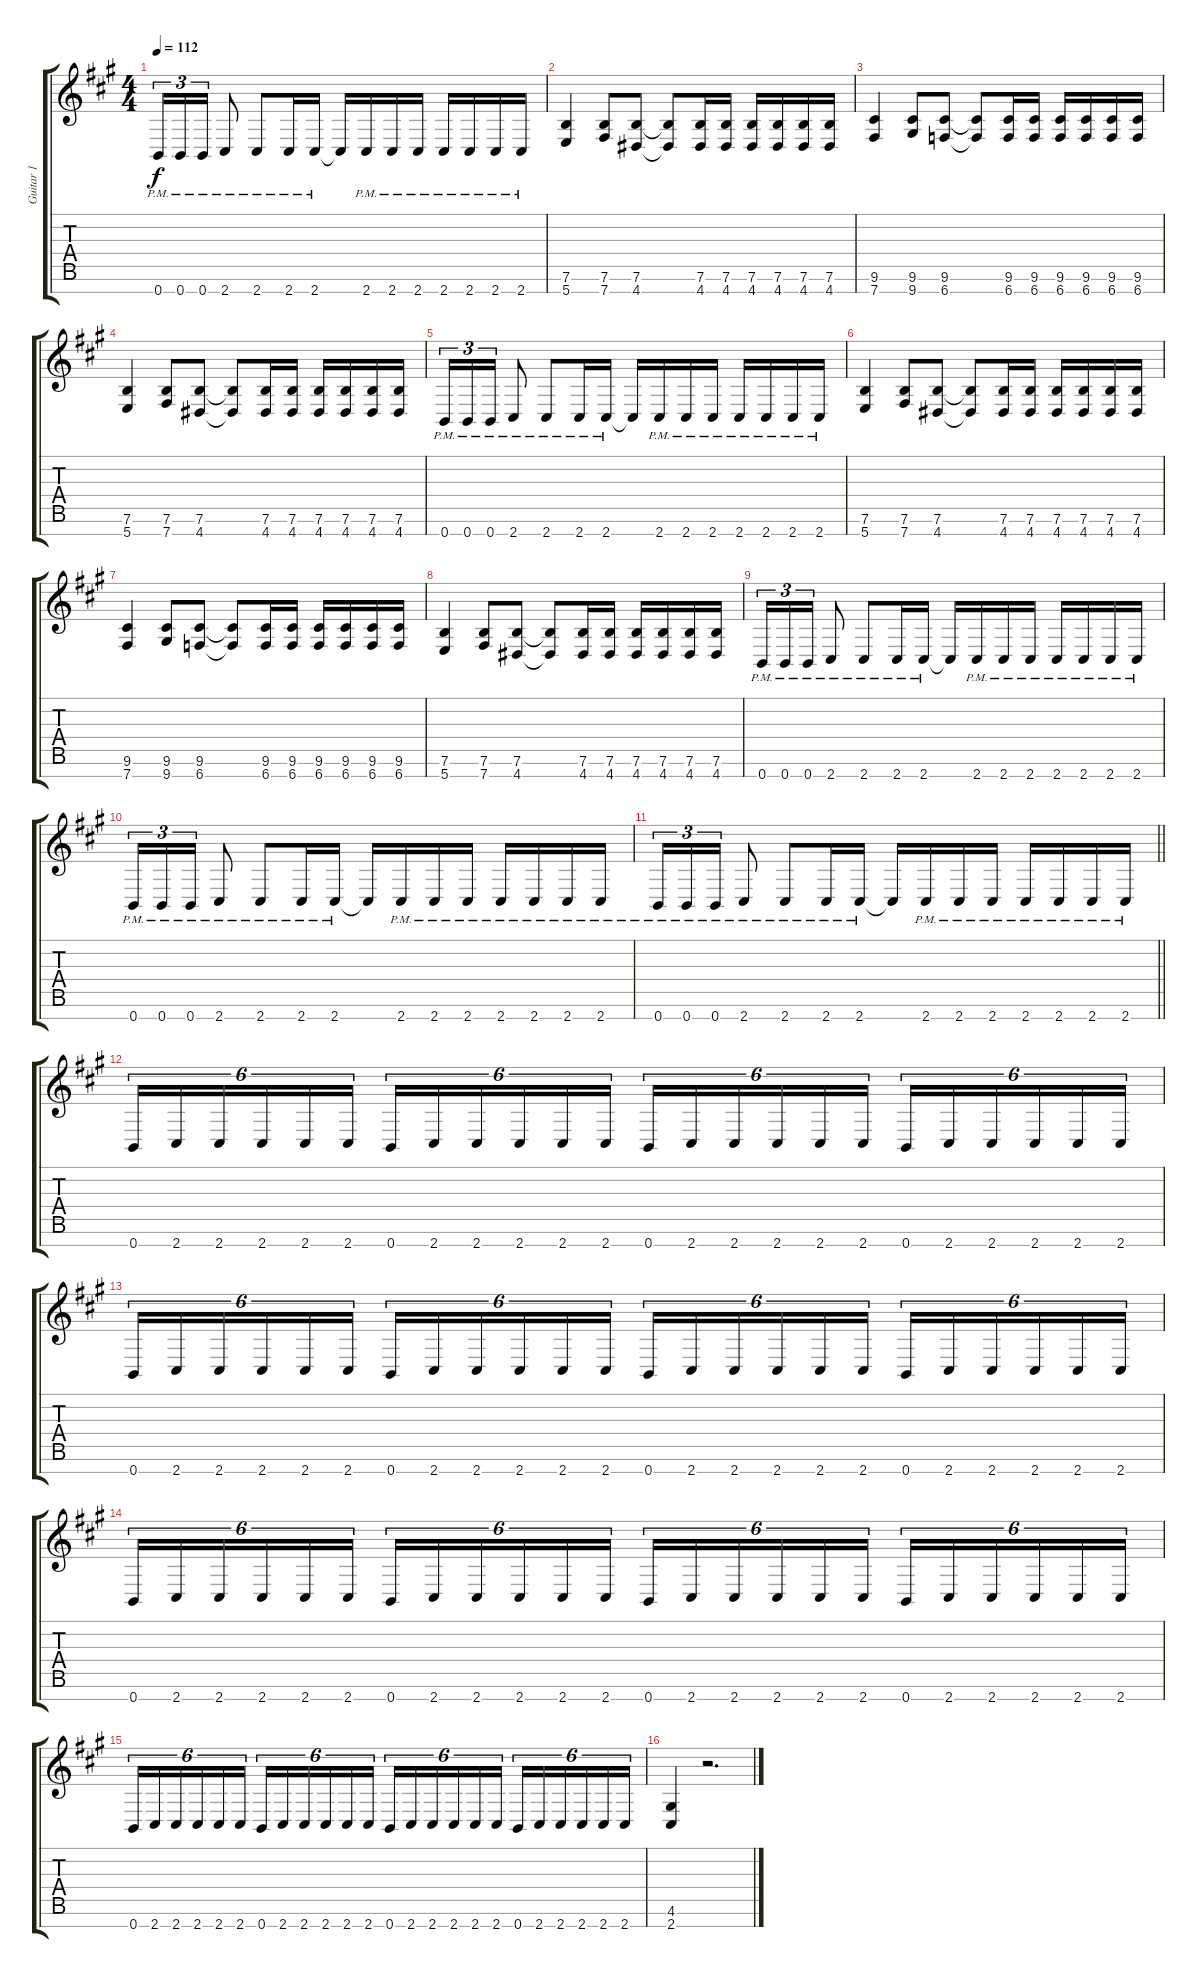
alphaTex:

\track ("Guitar 1" "Guitar 1") {instrument distortionguitar}
\staff {score tabs}
\tuning (E4 B3 G3 D3 A2 E2 B1) {hide}
\ts (4 4)
\tempo 112
\clef g2
\ks f#minor
0.7{pm}.16{tu (3 2) dy f} 0.7{pm}.16{tu (3 2)} 0.7{pm}.16{tu (3 2)} 2.7{pm}.8 2.7{pm}.8 2.7{pm}.16 2.7{pm}.16 2.7{t}.16 2.7{pm}.16 2.7{pm}.16 2.7{pm}.16 2.7{pm}.16 2.7{pm}.16 2.7{pm}.16 2.7{pm}.16 |
(7.6 5.7).4 (7.6 7.7).8 (7.6 4.7).8 (7.6{t} 4.7{t}).8 (7.6 4.7).16 (7.6 4.7).16 (7.6 4.7).16 (7.6 4.7).16 (7.6 4.7).16 (7.6 4.7).16 |
(9.6 7.7).4 (9.6 9.7).8 (9.6 6.7).8 (9.6{t} 6.7{t}).8 (9.6 6.7).16 (9.6 6.7).16 (9.6 6.7).16 (9.6 6.7).16 (9.6 6.7).16 (9.6 6.7).16 |
(7.6 5.7).4 (7.6 7.7).8 (7.6 4.7).8 (7.6{t} 4.7{t}).8 (7.6 4.7).16 (7.6 4.7).16 (7.6 4.7).16 (7.6 4.7).16 (7.6 4.7).16 (7.6 4.7).16 |
0.7{pm}.16{tu (3 2)} 0.7{pm}.16{tu (3 2)} 0.7{pm}.16{tu (3 2)} 2.7{pm}.8 2.7{pm}.8 2.7{pm}.16 2.7{pm}.16 2.7{t}.16 2.7{pm}.16 2.7{pm}.16 2.7{pm}.16 2.7{pm}.16 2.7{pm}.16 2.7{pm}.16 2.7{pm}.16 |
(7.6 5.7).4 (7.6 7.7).8 (7.6 4.7).8 (7.6{t} 4.7{t}).8 (7.6 4.7).16 (7.6 4.7).16 (7.6 4.7).16 (7.6 4.7).16 (7.6 4.7).16 (7.6 4.7).16 |
(9.6 7.7).4 (9.6 9.7).8 (9.6 6.7).8 (9.6{t} 6.7{t}).8 (9.6 6.7).16 (9.6 6.7).16 (9.6 6.7).16 (9.6 6.7).16 (9.6 6.7).16 (9.6 6.7).16 |
(7.6 5.7).4 (7.6 7.7).8 (7.6 4.7).8 (7.6{t} 4.7{t}).8 (7.6 4.7).16 (7.6 4.7).16 (7.6 4.7).16 (7.6 4.7).16 (7.6 4.7).16 (7.6 4.7).16 |
0.7{pm}.16{tu (3 2)} 0.7{pm}.16{tu (3 2)} 0.7{pm}.16{tu (3 2)} 2.7{pm}.8 2.7{pm}.8 2.7{pm}.16 2.7{pm}.16 2.7{t}.16 2.7{pm}.16 2.7{pm}.16 2.7{pm}.16 2.7{pm}.16 2.7{pm}.16 2.7{pm}.16 2.7{pm}.16 |
0.7{pm}.16{tu (3 2)} 0.7{pm}.16{tu (3 2)} 0.7{pm}.16{tu (3 2)} 2.7{pm}.8 2.7{pm}.8 2.7{pm}.16 2.7{pm}.16 2.7{t}.16 2.7{pm}.16 2.7{pm}.16 2.7{pm}.16 2.7{pm}.16 2.7{pm}.16 2.7{pm}.16 2.7{pm}.16 |
\barLineRight lightlight
0.7{pm}.16{tu (3 2)} 0.7{pm}.16{tu (3 2)} 0.7{pm}.16{tu (3 2)} 2.7{pm}.8 2.7{pm}.8 2.7{pm}.16 2.7{pm}.16 2.7{t}.16 2.7{pm}.16 2.7{pm}.16 2.7{pm}.16 2.7{pm}.16 2.7{pm}.16 2.7{pm}.16 2.7{pm}.16 |
0.7.16{tu (6 4)} 2.7.16{tu (6 4)} 2.7.16{tu (6 4)} 2.7.16{tu (6 4)} 2.7.16{tu (6 4)} 2.7.16{tu (6 4)} 0.7.16{tu (6 4)} 2.7.16{tu (6 4)} 2.7.16{tu (6 4)} 2.7.16{tu (6 4)} 2.7.16{tu (6 4)} 2.7.16{tu (6 4)} 0.7.16{tu (6 4)} 2.7.16{tu (6 4)} 2.7.16{tu (6 4)} 2.7.16{tu (6 4)} 2.7.16{tu (6 4)} 2.7.16{tu (6 4)} 0.7.16{tu (6 4)} 2.7.16{tu (6 4)} 2.7.16{tu (6 4)} 2.7.16{tu (6 4)} 2.7.16{tu (6 4)} 2.7.16{tu (6 4)} |
0.7.16{tu (6 4)} 2.7.16{tu (6 4)} 2.7.16{tu (6 4)} 2.7.16{tu (6 4)} 2.7.16{tu (6 4)} 2.7.16{tu (6 4)} 0.7.16{tu (6 4)} 2.7.16{tu (6 4)} 2.7.16{tu (6 4)} 2.7.16{tu (6 4)} 2.7.16{tu (6 4)} 2.7.16{tu (6 4)} 0.7.16{tu (6 4)} 2.7.16{tu (6 4)} 2.7.16{tu (6 4)} 2.7.16{tu (6 4)} 2.7.16{tu (6 4)} 2.7.16{tu (6 4)} 0.7.16{tu (6 4)} 2.7.16{tu (6 4)} 2.7.16{tu (6 4)} 2.7.16{tu (6 4)} 2.7.16{tu (6 4)} 2.7.16{tu (6 4)} |
0.7.16{tu (6 4)} 2.7.16{tu (6 4)} 2.7.16{tu (6 4)} 2.7.16{tu (6 4)} 2.7.16{tu (6 4)} 2.7.16{tu (6 4)} 0.7.16{tu (6 4)} 2.7.16{tu (6 4)} 2.7.16{tu (6 4)} 2.7.16{tu (6 4)} 2.7.16{tu (6 4)} 2.7.16{tu (6 4)} 0.7.16{tu (6 4)} 2.7.16{tu (6 4)} 2.7.16{tu (6 4)} 2.7.16{tu (6 4)} 2.7.16{tu (6 4)} 2.7.16{tu (6 4)} 0.7.16{tu (6 4)} 2.7.16{tu (6 4)} 2.7.16{tu (6 4)} 2.7.16{tu (6 4)} 2.7.16{tu (6 4)} 2.7.16{tu (6 4)} |
0.7.16{tu (6 4)} 2.7.16{tu (6 4)} 2.7.16{tu (6 4)} 2.7.16{tu (6 4)} 2.7.16{tu (6 4)} 2.7.16{tu (6 4)} 0.7.16{tu (6 4)} 2.7.16{tu (6 4)} 2.7.16{tu (6 4)} 2.7.16{tu (6 4)} 2.7.16{tu (6 4)} 2.7.16{tu (6 4)} 0.7.16{tu (6 4)} 2.7.16{tu (6 4)} 2.7.16{tu (6 4)} 2.7.16{tu (6 4)} 2.7.16{tu (6 4)} 2.7.16{tu (6 4)} 0.7.16{tu (6 4)} 2.7.16{tu (6 4)} 2.7.16{tu (6 4)} 2.7.16{tu (6 4)} 2.7.16{tu (6 4)} 2.7.16{tu (6 4)} |
(4.6 2.7).4 r.2{d}
